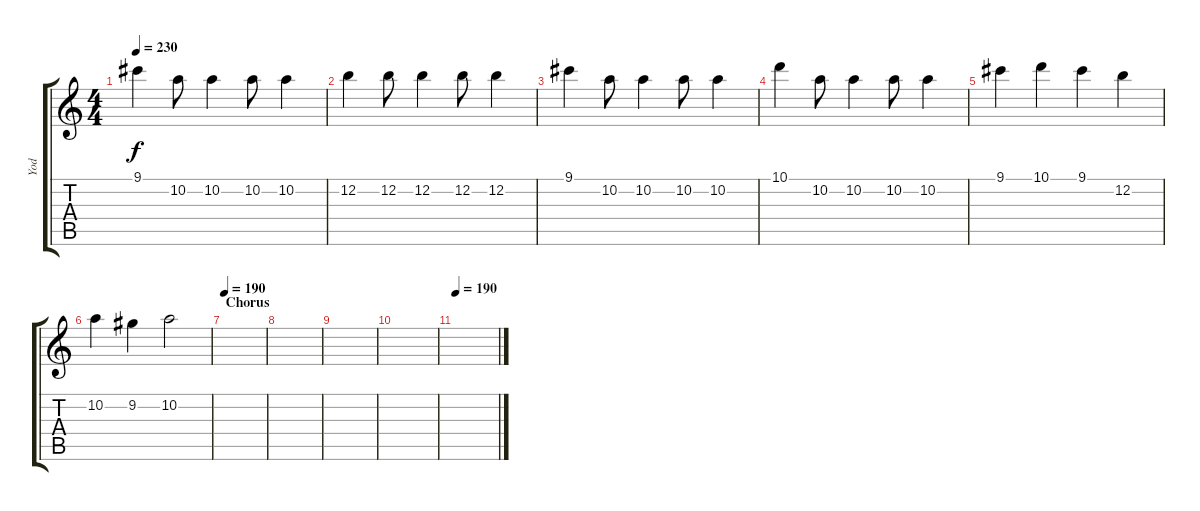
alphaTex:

\track ("Yod" "Yod") {instrument distortionguitar}
\staff {score tabs}
\tuning (E4 B3 G3 D3 A2 E2) {hide}
\ts (4 4)
\tempo 230
\clef g2
\ks c
9.1.4{dy f} 10.2.8 10.2.4 10.2.8 10.2.4 |
12.2.4 12.2.8 12.2.4 12.2.8 12.2.4 |
9.1.4 10.2.8 10.2.4 10.2.8 10.2.4 |
10.1.4 10.2.8 10.2.4 10.2.8 10.2.4 |
9.1.4 10.1.4 9.1.4 12.2.4 |
10.2.4 9.2.4 10.2.2 |
\section ("" "Chorus")
\tempo 210
\tempo 190
|
|
|
|
\tempo 190
